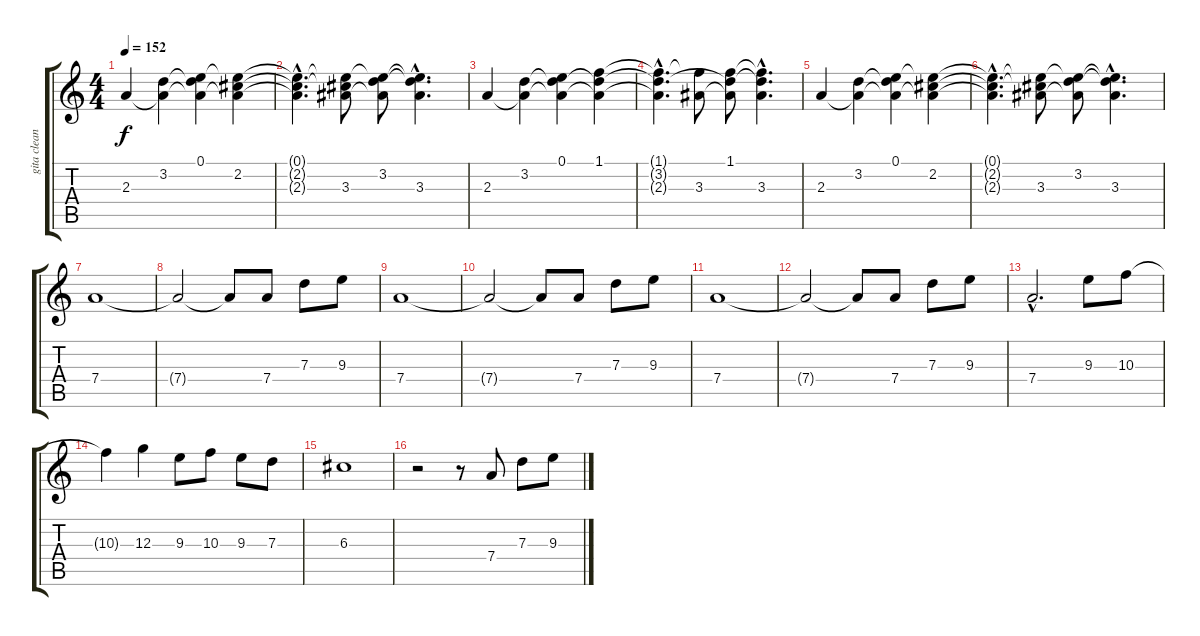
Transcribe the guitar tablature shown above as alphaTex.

\track ("gita clean" "gita clean") {instrument acousticguitarnylon}
\staff {score tabs}
\tuning (E4 B3 G3 D3 A2 E2) {hide}
\ts (4 4)
\tempo 152
\clef g2
\ks c
2.3.4{dy f} (3.2 2.3{t}).4 (0.1 3.2{t} 2.3{t}).4 (0.1{t} 2.2 2.3{t}).4 |
(0.1{hac t} 2.2{hac t} 2.3{hac t}).4{d} (0.1{t} 2.2{t} 3.3).8 (0.1{t} 3.2 3.3{t}).8 (0.1{hac t} 3.2{hac t} 3.3{hac}).4{d} |
2.3.4 (3.2 2.3{t}).4 (0.1 3.2{t} 2.3{t}).4 (1.1 3.2{t} 2.3{t}).4 |
(1.1{hac t} 3.2{hac t} 2.3{hac t}).4{d} (1.1{t} 3.3).8 (1.1 3.2{t} 3.3{t}).8 (1.1{hac t} 3.2{hac t} 3.3{hac}).4{d} |
2.3.4 (3.2 2.3{t}).4 (0.1 3.2{t} 2.3{t}).4 (0.1{t} 2.2 2.3{t}).4 |
(0.1{hac t} 2.2{hac t} 2.3{hac t}).4{d} (0.1{t} 2.2{t} 3.3).8 (0.1{t} 3.2 3.3{t}).8 (0.1{hac t} 3.2{hac t} 3.3{hac}).4{d} |
7.4.1 |
7.4{t}.2 7.4{t}.8 7.4.8 7.3.8 9.3.8 |
7.4.1 |
7.4{t}.2 7.4{t}.8 7.4.8 7.3.8 9.3.8 |
7.4.1 |
7.4{t}.2 7.4{t}.8 7.4.8 7.3.8 9.3.8 |
7.4{hac}.2{d} 9.3.8 10.3.8 |
10.3{t}.4 12.3.4 9.3.8 10.3.8 9.3.8 7.3.8 |
6.3.1 |
r.2 r.8 7.4.8 7.3.8 9.3.8
